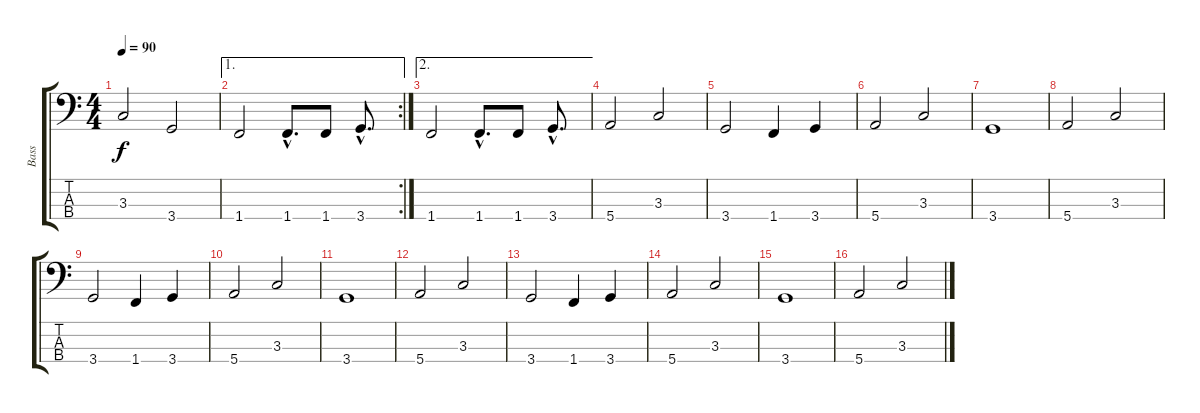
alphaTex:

\track ("Bass" "Bass") {instrument electricbassfinger}
\staff {score tabs}
\tuning (G2 D2 A1 E1) {hide}
\ts (4 4)
\tempo 90
\clef f4
\ks c
3.3.2{dy f} 3.4.2 |
\ae 1
\rc 2
1.4.2 1.4{hac}.8{d} 1.4.8 3.4{hac}.8{d} |
\ae 2
1.4.2 1.4{hac}.8{d} 1.4.8 3.4{hac}.8{d} |
5.4.2 3.3.2 |
3.4.2 1.4.4 3.4.4 |
5.4.2 3.3.2 |
3.4.1 |
5.4.2 3.3.2 |
3.4.2 1.4.4 3.4.4 |
5.4.2 3.3.2 |
3.4.1 |
5.4.2 3.3.2 |
3.4.2 1.4.4 3.4.4 |
5.4.2 3.3.2 |
3.4.1 |
5.4.2 3.3.2
